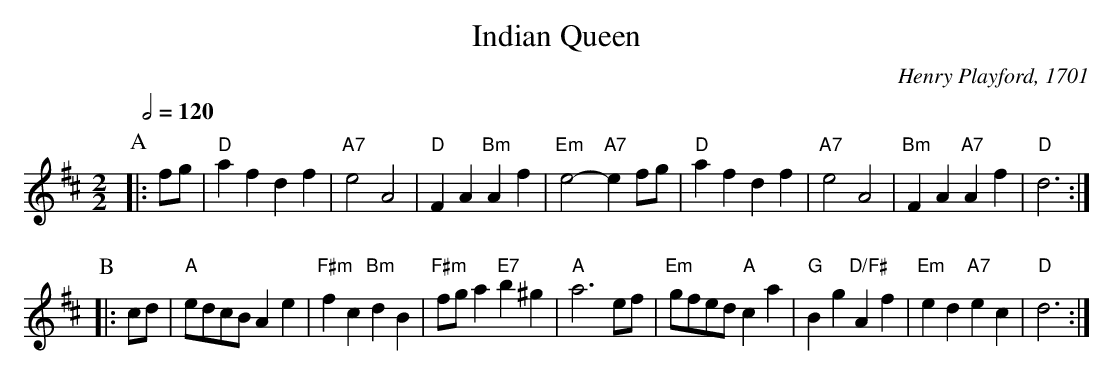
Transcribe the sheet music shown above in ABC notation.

X:1
T:Indian Queen
C:Henry Playford, 1701
Q:1/2=120
M:2/2
L:1/4
K:D
P:A
|: f/g/ | "D"af df | "A7"e2 A2 | "D"FA "Bm"Af | "Em"e2 -"A7"ef/g/ |\
"D"af df | "A7"e2 A2 | "Bm"FA "A7"Af | "D"d3 :|
P:B
|: c/d/ | "A"e/d/c/B/ Ae | "F#m"fc "Bm"dB | "F#m"f/g/a "E7"b^g | "A"a3e/f/ |\
"Em"g/f/e/d/ "A"ca | "G"Bg "D/F#"Af | "Em"ed "A7"ec | "D"d3 :|
